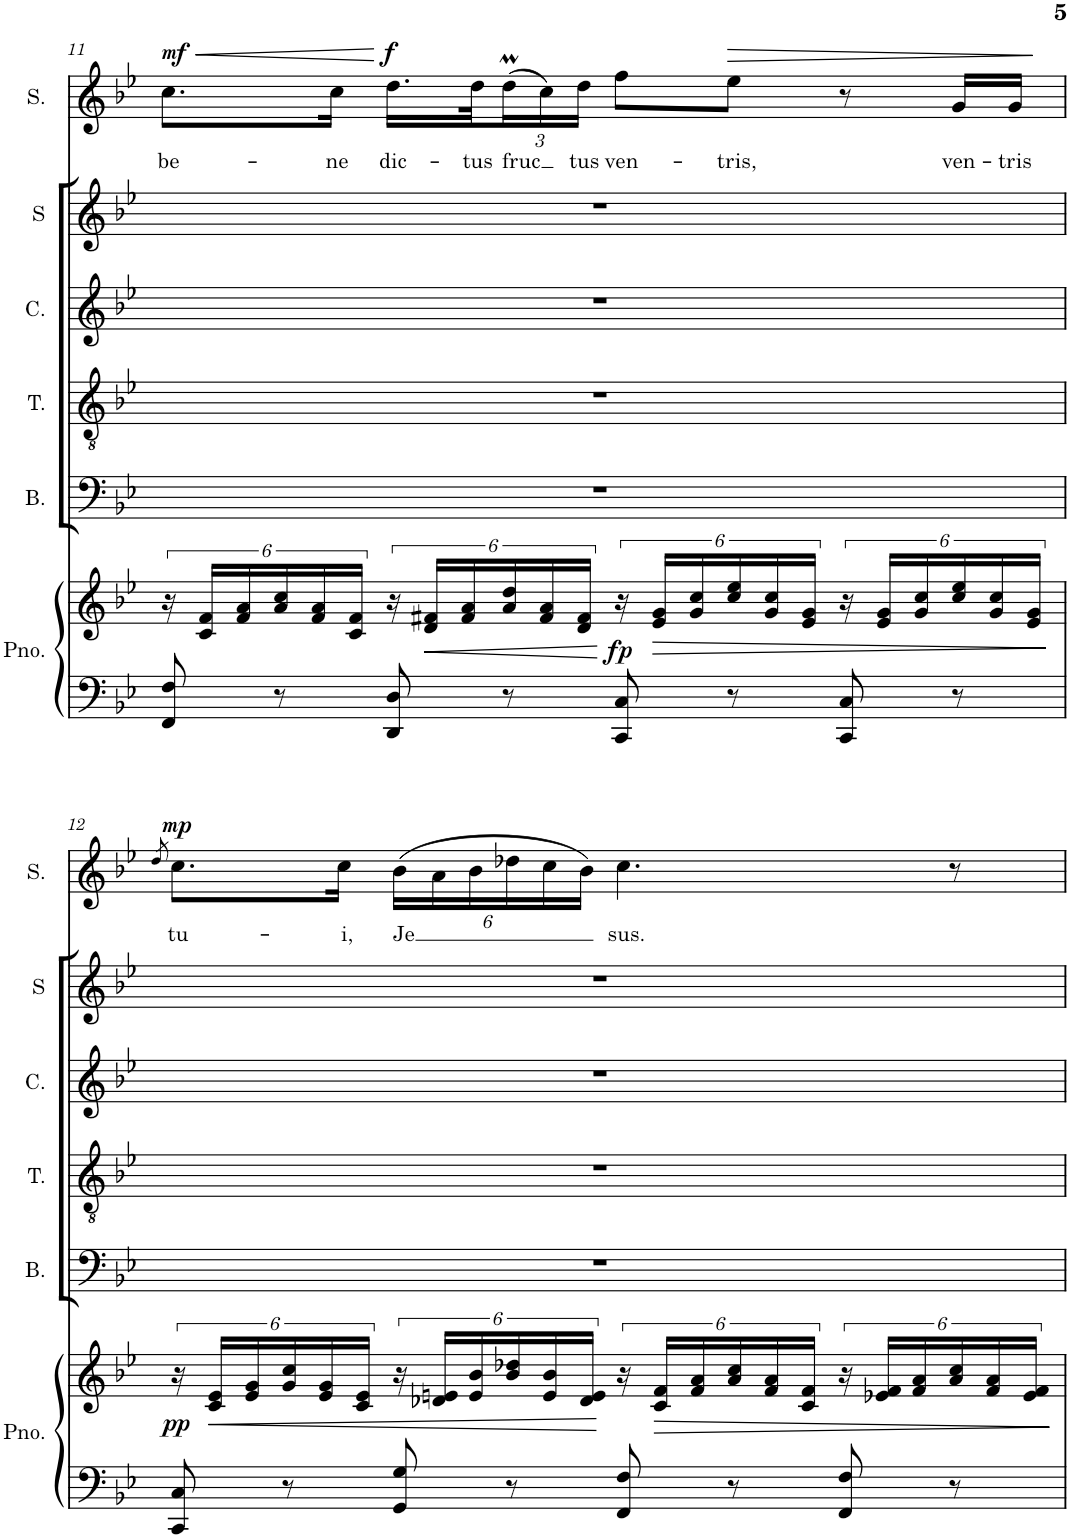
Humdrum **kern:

**kern	**kern	**dynam	**kern	**kern	**kern	**kern	**kern	**text	**dynam
*part6	*part6	*part6	*part5	*part4	*part3	*part2	*part1	*part1	*part1
*staff7	*staff6	*staff6/7	*staff5	*staff4	*staff3	*staff2	*staff1	*staff1	*staff1
*I"Piano	*	*	*I"Bajo	*I"Tenor	*I"Contralto	*I"Soprano	*I"Solista	*	*
*I'Pno.	*	*	*I'B.	*I'T.	*I'C.	*I'S	*I'S.	*	*
!!LO:PB:g=z
*clefF4	*clefG2	*	*clefF4	*clefGv2	*clefG2	*clefG2	*clefG2	*	*
*k[b-e-]	*k[b-e-]	*	*k[b-e-]	*k[b-e-]	*k[b-e-]	*k[b-e-]	*k[b-e-]	*	*
*M4/4	*M4/4	*	*M4/4	*M4/4	*M4/4	*M4/4	*M4/4	*	*
*met(c)	*met(c)	*	*met(c)	*met(c)	*met(c)	*met(c)	*met(c)	*	*
=11	=11	=11	=11	=11	=11	=11	=11	=11	=11
!	!	!	!	!	!	!	!	!LO:LY:b	!LO:HP:b
!	!	!	!	!	!	!	!	!	!LO:DY:n=1:a
8FF/ 8F/	24r	.	1r	1r	1r	1r	8.cc\L	be-	< mf
.	24c/ 24f/LL	.	.	.	.	.	.	.	.
.	24f/ 24a/	.	.	.	.	.	.	.	.
8r	24a/ 24cc/	.	.	.	.	.	.	.	.
.	24f/ 24a/	.	.	.	.	.	.	.	.
!	!	!	!	!	!	!	!	!LO:LY:b	!
.	.	.	.	.	.	.	16cc\Jk	-ne	.
.	24c/ 24f/JJ	.	.	.	.	.	.	.	.
!	!	!	!	!	!	!	!	!LO:LY:b	!LO:DY:n=2:a
8DD/ 8D/	24r	.	.	.	.	.	16.dd\LL	dic-	[ f
!	!	!LO:HP:b	!	!	!	!	!	!	!
.	24d/ 24f#X/LL	<	.	.	.	.	.	.	.
.	24f#/ 24a/	.	.	.	.	.	.	.	.
!	!	!	!	!	!	!	!	!LO:LY:b	!
.	.	.	.	.	.	.	32dd\K	-tus	.
*	*	*	*	*	*	*	*Xbrackettup	*	*
!	!	!	!	!	!	!	!	!LO:LY:b	!
8r	24a/ 24dd/	.	.	.	.	.	(24ddm\	fruc	.
.	24f#/ 24a/	.	.	.	.	.	24cc\)	.	.
!	!	!	!	!	!	!	!	!LO:LY:b	!
.	24d/ 24f#/JJ	.	.	.	.	.	24dd\JJ	tus	.
!	!	!LO:DY:n=1:b	!	!	!	!	!	!LO:LY:b	!
8CC/ 8C/	24r	[ fp	.	.	.	.	8ff\L	ven-	.
!	!	!LO:HP:b	!	!	!	!	!	!	!
.	24e-/ 24g/LL	>	.	.	.	.	.	.	.
.	24g/ 24cc/	.	.	.	.	.	.	.	.
!	!	!	!	!	!	!	!	!LO:LY:b	!LO:HP:b
8r	24cc/ 24ee-/	.	.	.	.	.	8ee-\J	-tris,	>
.	24g/ 24cc/	.	.	.	.	.	.	.	.
.	24e-/ 24g/JJ	.	.	.	.	.	.	.	.
8CC/ 8C/	24r	.	.	.	.	.	8r	.	.
.	24e-/ 24g/LL	.	.	.	.	.	.	.	.
.	24g/ 24cc/	.	.	.	.	.	.	.	.
!	!	!	!	!	!	!	!	!LO:LY:b	!
8r	24cc/ 24ee-/	.	.	.	.	.	16g/LL	ven-	.
.	24g/ 24cc/	.	.	.	.	.	.	.	.
!	!	!	!	!	!	!	!	!LO:LY:b	!
.	.	.	.	.	.	.	16g/JJ	-tris	.
.	24e-/ 24g/JJ	.	.	.	.	.	.	.	.
.	.	]	.	.	.	.	.	.	]
!!LO:LB:g=z
=12	=12	=12	=12	=12	=12	=12	=12	=12	=12
.	.	.	.	.	.	.	8qdd/	.	.
!	!	!LO:DY:b	!	!	!	!	!	!LO:LY:b	!LO:DY:a
8CC/ 8C/	24r	pp	1r	1r	1r	1r	8.cc\L	tu-	mp
!	!	!LO:HP:b	!	!	!	!	!	!	!
.	24c/ 24e-/LL	<	.	.	.	.	.	.	.
.	24e-/ 24g/	.	.	.	.	.	.	.	.
8r	24g/ 24cc/	.	.	.	.	.	.	.	.
.	24e-/ 24g/	.	.	.	.	.	.	.	.
!	!	!	!	!	!	!	!	!LO:LY:b	!
.	.	.	.	.	.	.	16cc\Jk	-i,	.
.	24c/ 24e-/JJ	.	.	.	.	.	.	.	.
!	!	!	!	!	!	!	!	!LO:LY:b	!
8GG/ 8G/	24r	.	.	.	.	.	(24b-\LL	-Je	.
.	24d-X/ 24en/LL	.	.	.	.	.	24a\	.	.
.	24e/ 24b-/	.	.	.	.	.	24b-\	.	.
8r	24b-/ 24dd-X/	.	.	.	.	.	24dd-X\	.	.
.	24e/ 24b-/	.	.	.	.	.	24cc\	.	.
.	24d-/ 24e/JJ	.	.	.	.	.	24b-\JJ)	.	.
!	!	!	!	!	!	!	!	!LO:LY:b	!
8FF/ 8F/	24r	[	.	.	.	.	4.cc\	sus.	.
!	!	!LO:HP:b	!	!	!	!	!	!	!
.	24c/ 24f/LL	>	.	.	.	.	.	.	.
.	24f/ 24a/	.	.	.	.	.	.	.	.
8r	24a/ 24cc/	.	.	.	.	.	.	.	.
.	24f/ 24a/	.	.	.	.	.	.	.	.
.	24c/ 24f/JJ	.	.	.	.	.	.	.	.
8FF/ 8F/	24r	.	.	.	.	.	.	.	.
.	24e-X/ 24f/LL	.	.	.	.	.	.	.	.
.	24f/ 24a/	.	.	.	.	.	.	.	.
8r	24a/ 24cc/	.	.	.	.	.	8r	.	.
.	24f/ 24a/	.	.	.	.	.	.	.	.
.	24e-/ 24f/JJ	.	.	.	.	.	.	.	.
.	.	]	.	.	.	.	.	.	.
=	=	=	=	=	=	=	=	=	=
*-	*-	*-	*-	*-	*-	*-	*-	*-	*-
